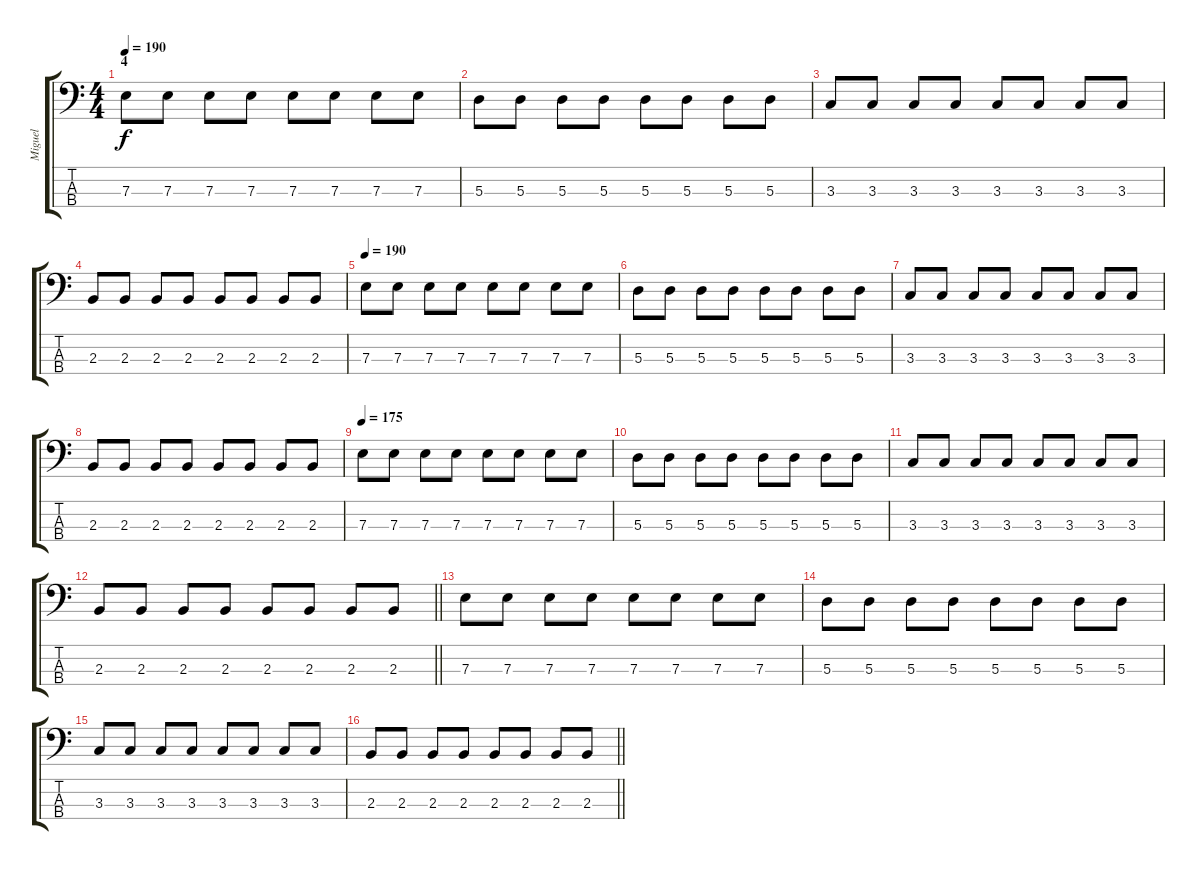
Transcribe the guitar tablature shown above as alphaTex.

\track ("Miguel" "Miguel") {instrument electricbassfinger}
\staff {score tabs}
\tuning (G2 D2 A1 E1) {hide}
\ts (4 4)
\section ("" "4")
\tempo 265
\tempo 190
\clef f4
\ks c
7.3.8{dy f} 7.3.8 7.3.8 7.3.8 7.3.8 7.3.8 7.3.8 7.3.8 |
5.3.8 5.3.8 5.3.8 5.3.8 5.3.8 5.3.8 5.3.8 5.3.8 |
3.3.8 3.3.8 3.3.8 3.3.8 3.3.8 3.3.8 3.3.8 3.3.8 |
2.3.8 2.3.8 2.3.8 2.3.8 2.3.8 2.3.8 2.3.8 2.3.8 |
\tempo 190
7.3.8 7.3.8 7.3.8 7.3.8 7.3.8 7.3.8 7.3.8 7.3.8 |
5.3.8 5.3.8 5.3.8 5.3.8 5.3.8 5.3.8 5.3.8 5.3.8 |
3.3.8 3.3.8 3.3.8 3.3.8 3.3.8 3.3.8 3.3.8 3.3.8 |
2.3.8 2.3.8 2.3.8 2.3.8 2.3.8 2.3.8 2.3.8 2.3.8 |
\tempo 175
7.3.8 7.3.8 7.3.8 7.3.8 7.3.8 7.3.8 7.3.8 7.3.8 |
5.3.8 5.3.8 5.3.8 5.3.8 5.3.8 5.3.8 5.3.8 5.3.8 |
3.3.8 3.3.8 3.3.8 3.3.8 3.3.8 3.3.8 3.3.8 3.3.8 |
\barLineRight lightlight
2.3.8 2.3.8 2.3.8 2.3.8 2.3.8 2.3.8 2.3.8 2.3.8 |
7.3.8 7.3.8 7.3.8 7.3.8 7.3.8 7.3.8 7.3.8 7.3.8 |
5.3.8 5.3.8 5.3.8 5.3.8 5.3.8 5.3.8 5.3.8 5.3.8 |
3.3.8 3.3.8 3.3.8 3.3.8 3.3.8 3.3.8 3.3.8 3.3.8 |
\barLineRight lightlight
2.3.8 2.3.8 2.3.8 2.3.8 2.3.8 2.3.8 2.3.8 2.3.8
